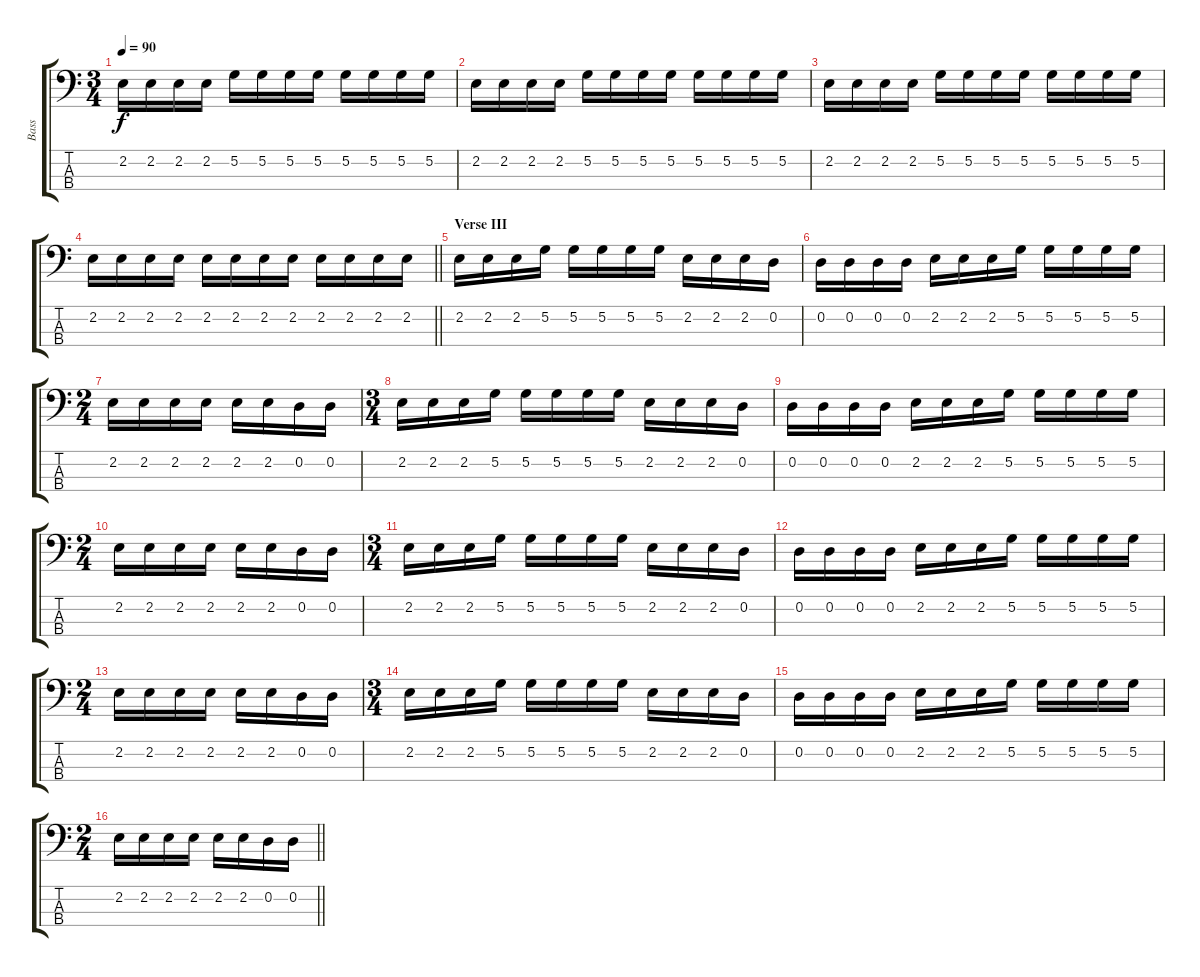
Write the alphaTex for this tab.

\track ("Bass" "Bass") {instrument electricbassfinger}
\staff {score tabs}
\tuning (G2 D2 A1 E1) {hide}
\ts (3 4)
\tempo 90
\clef f4
\ks c
2.2.16{dy f} 2.2.16 2.2.16 2.2.16 5.2.16 5.2.16 5.2.16 5.2.16 5.2.16 5.2.16 5.2.16 5.2.16 |
2.2.16 2.2.16 2.2.16 2.2.16 5.2.16 5.2.16 5.2.16 5.2.16 5.2.16 5.2.16 5.2.16 5.2.16 |
2.2.16 2.2.16 2.2.16 2.2.16 5.2.16 5.2.16 5.2.16 5.2.16 5.2.16 5.2.16 5.2.16 5.2.16 |
\barLineRight lightlight
2.2.16 2.2.16 2.2.16 2.2.16 2.2.16 2.2.16 2.2.16 2.2.16 2.2.16 2.2.16 2.2.16 2.2.16 |
\section ("" "Verse III")
2.2.16 2.2.16 2.2.16 5.2.16 5.2.16 5.2.16 5.2.16 5.2.16 2.2.16 2.2.16 2.2.16 0.2.16 |
0.2.16 0.2.16 0.2.16 0.2.16 2.2.16 2.2.16 2.2.16 5.2.16 5.2.16 5.2.16 5.2.16 5.2.16 |
\ts (2 4)
2.2.16 2.2.16 2.2.16 2.2.16 2.2.16 2.2.16 0.2.16 0.2.16 |
\ts (3 4)
2.2.16 2.2.16 2.2.16 5.2.16 5.2.16 5.2.16 5.2.16 5.2.16 2.2.16 2.2.16 2.2.16 0.2.16 |
0.2.16 0.2.16 0.2.16 0.2.16 2.2.16 2.2.16 2.2.16 5.2.16 5.2.16 5.2.16 5.2.16 5.2.16 |
\ts (2 4)
2.2.16 2.2.16 2.2.16 2.2.16 2.2.16 2.2.16 0.2.16 0.2.16 |
\ts (3 4)
2.2.16 2.2.16 2.2.16 5.2.16 5.2.16 5.2.16 5.2.16 5.2.16 2.2.16 2.2.16 2.2.16 0.2.16 |
0.2.16 0.2.16 0.2.16 0.2.16 2.2.16 2.2.16 2.2.16 5.2.16 5.2.16 5.2.16 5.2.16 5.2.16 |
\ts (2 4)
2.2.16 2.2.16 2.2.16 2.2.16 2.2.16 2.2.16 0.2.16 0.2.16 |
\ts (3 4)
2.2.16 2.2.16 2.2.16 5.2.16 5.2.16 5.2.16 5.2.16 5.2.16 2.2.16 2.2.16 2.2.16 0.2.16 |
0.2.16 0.2.16 0.2.16 0.2.16 2.2.16 2.2.16 2.2.16 5.2.16 5.2.16 5.2.16 5.2.16 5.2.16 |
\ts (2 4)
\barLineRight lightlight
2.2.16 2.2.16 2.2.16 2.2.16 2.2.16 2.2.16 0.2.16 0.2.16
